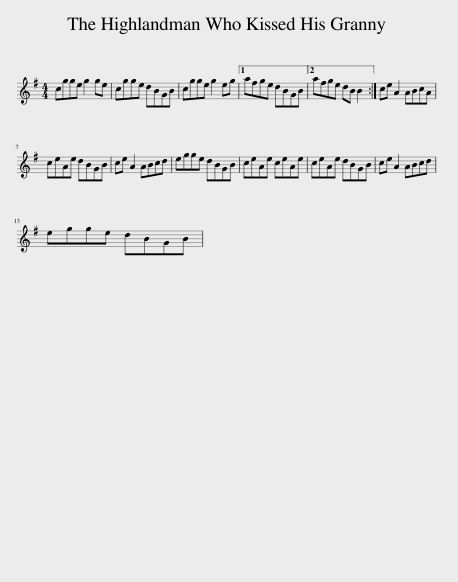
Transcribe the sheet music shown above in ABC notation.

X:1
L:1/8
M:4/4
I:linebreak $
K:G
V:1 treble
V:1
 cgge g2 ge | cgge dBGB | cgge g2 eg |1 afge dBGB ||2 afge dB B2 :| %5
 ce A2 ABcA |$ ceAe dBGB | ce A2 ABcd | egge dBGB | ceAe ceAe | %10
 ceAe dBGB | ce A2 ABcd |$ egge dBGB | %13
